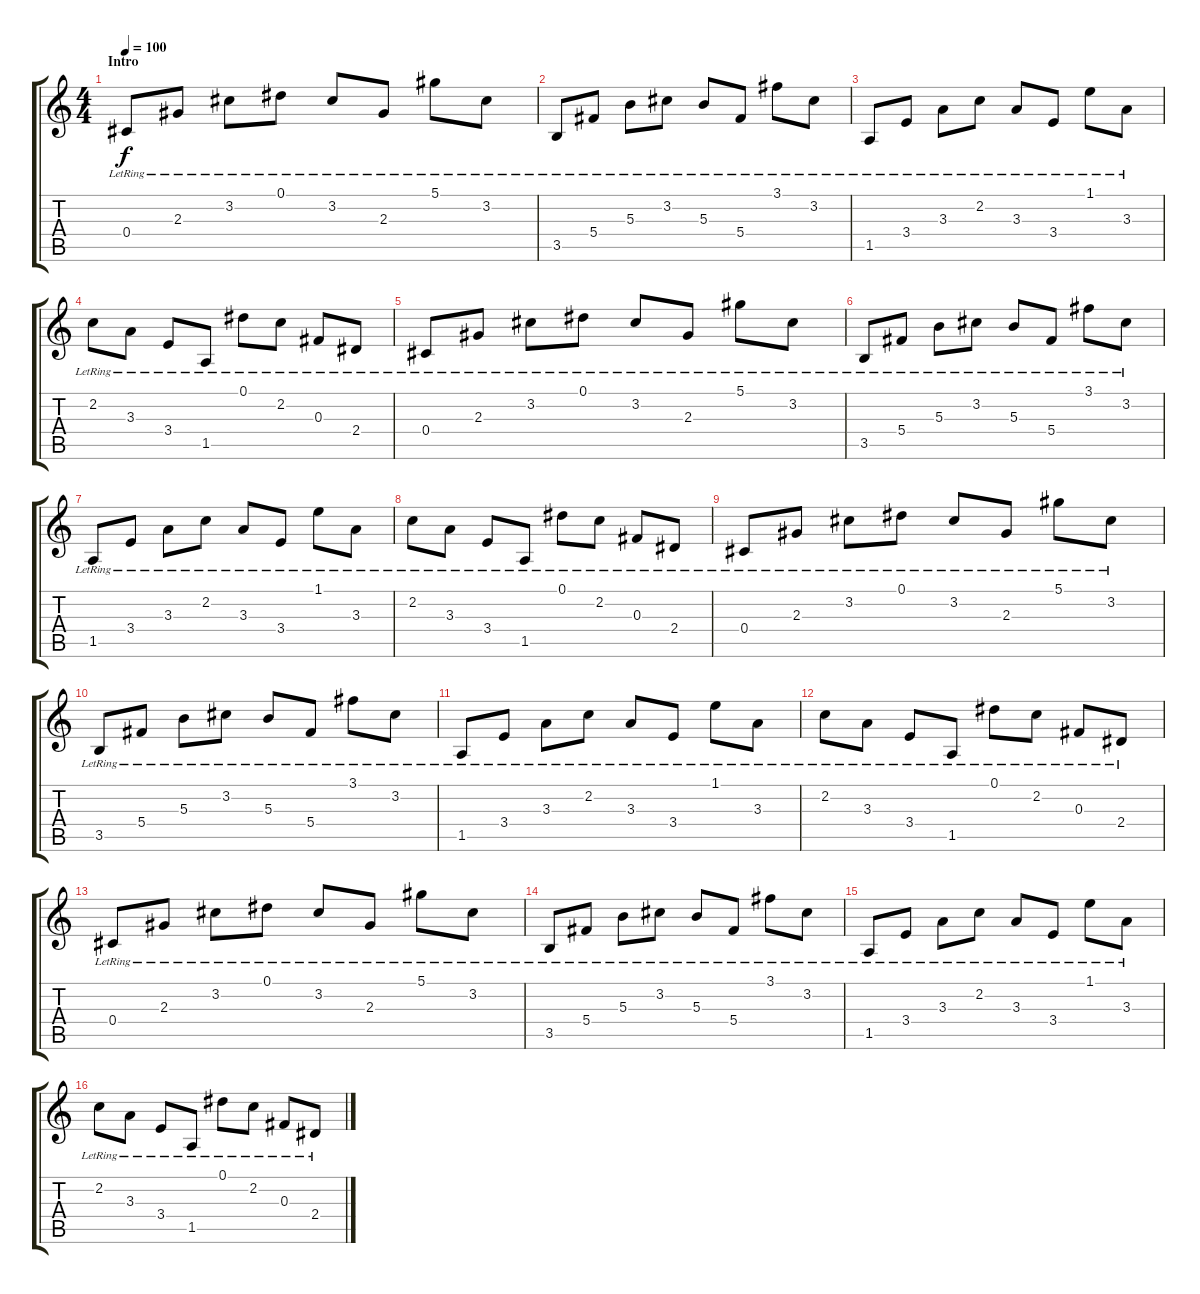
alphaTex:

\track "" {instrument acousticguitarsteel}
\staff {score tabs}
\tuning (Eb4 Bb3 Gb3 Db3 Ab2 Eb2) {hide}
\ts (4 4)
\section ("" "Intro")
\tempo 100
\clef g2
\ks c
0.4{lr}.8{dy f instrument acousticguitarsteel} 2.3{lr}.8 3.2{lr}.8 0.1{lr}.8 3.2{lr}.8 2.3{lr}.8 5.1{lr}.8 3.2{lr}.8 |
3.5{lr}.8 5.4{lr}.8 5.3{lr}.8 3.2{lr}.8 5.3{lr}.8 5.4{lr}.8 3.1{lr}.8 3.2{lr}.8 |
1.5{lr}.8 3.4{lr}.8 3.3{lr}.8 2.2{lr}.8 3.3{lr}.8 3.4{lr}.8 1.1{lr}.8 3.3{lr}.8 |
2.2{lr}.8 3.3{lr}.8 3.4{lr}.8 1.5{lr}.8 0.1{lr}.8 2.2{lr}.8 0.3{lr}.8 2.4{lr}.8 |
0.4{lr}.8 2.3{lr}.8 3.2{lr}.8 0.1{lr}.8 3.2{lr}.8 2.3{lr}.8 5.1{lr}.8 3.2{lr}.8 |
3.5{lr}.8 5.4{lr}.8 5.3{lr}.8 3.2{lr}.8 5.3{lr}.8 5.4{lr}.8 3.1{lr}.8 3.2{lr}.8 |
1.5{lr}.8 3.4{lr}.8 3.3{lr}.8 2.2{lr}.8 3.3{lr}.8 3.4{lr}.8 1.1{lr}.8 3.3{lr}.8 |
2.2{lr}.8 3.3{lr}.8 3.4{lr}.8 1.5{lr}.8 0.1{lr}.8 2.2{lr}.8 0.3{lr}.8 2.4{lr}.8 |
0.4{lr}.8 2.3{lr}.8 3.2{lr}.8 0.1{lr}.8 3.2{lr}.8 2.3{lr}.8 5.1{lr}.8 3.2{lr}.8 |
3.5{lr}.8 5.4{lr}.8 5.3{lr}.8 3.2{lr}.8 5.3{lr}.8 5.4{lr}.8 3.1{lr}.8 3.2{lr}.8 |
1.5{lr}.8 3.4{lr}.8 3.3{lr}.8 2.2{lr}.8 3.3{lr}.8 3.4{lr}.8 1.1{lr}.8 3.3{lr}.8 |
2.2{lr}.8 3.3{lr}.8 3.4{lr}.8 1.5{lr}.8 0.1{lr}.8 2.2{lr}.8 0.3{lr}.8 2.4{lr}.8 |
0.4{lr}.8 2.3{lr}.8 3.2{lr}.8 0.1{lr}.8 3.2{lr}.8 2.3{lr}.8 5.1{lr}.8 3.2{lr}.8 |
3.5{lr}.8 5.4{lr}.8 5.3{lr}.8 3.2{lr}.8 5.3{lr}.8 5.4{lr}.8 3.1{lr}.8 3.2{lr}.8 |
1.5{lr}.8 3.4{lr}.8 3.3{lr}.8 2.2{lr}.8 3.3{lr}.8 3.4{lr}.8 1.1{lr}.8 3.3{lr}.8 |
2.2{lr}.8 3.3{lr}.8 3.4{lr}.8 1.5{lr}.8 0.1{lr}.8 2.2{lr}.8 0.3{lr}.8 2.4{lr}.8
